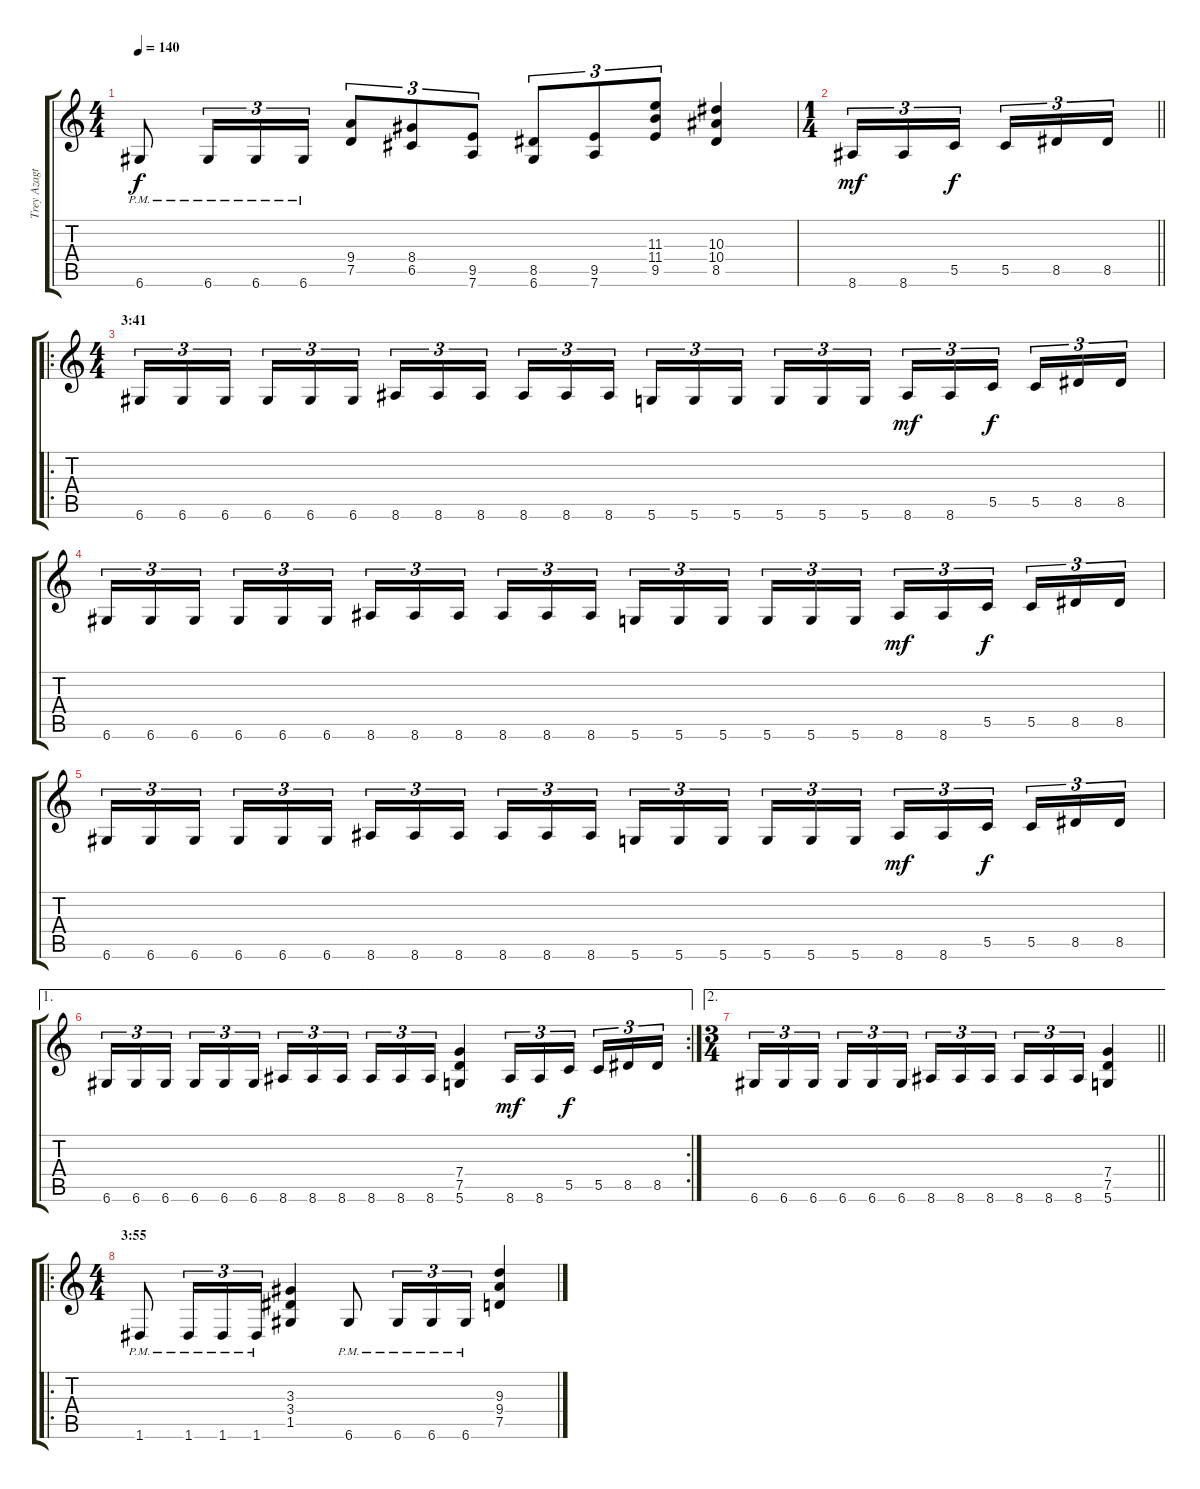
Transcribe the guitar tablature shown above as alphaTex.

\track ("Trey Azagthoth 2" "Trey Azagt") {instrument distortionguitar}
\staff {score tabs}
\tuning (D4 A3 F3 C3 G2 D2) {hide}
\ts (4 4)
\tempo 140
\clef g2
\ks c
6.6{pm}.8{dy f} 6.6{pm}.16{tu (3 2)} 6.6{pm}.16{tu (3 2)} 6.6{pm}.16{tu (3 2)} (9.4 7.5).8{tu (3 2)} (8.4 6.5).8{tu (3 2)} (9.5 7.6).8{tu (3 2)} (8.5 6.6).8{tu (3 2)} (9.5 7.6).8{tu (3 2)} (11.3 11.4 9.5).8{tu (3 2)} (10.3 10.4 8.5).4 |
\ts (1 4)
\barLineRight lightlight
8.6.16{tu (3 2) dy mf} 8.6.16{tu (3 2)} 5.5.16{tu (3 2) dy f beam splitsecondary} 5.5.16{tu (3 2)} 8.5.16{tu (3 2)} 8.5.16{tu (3 2)} |
\ro
\ts (4 4)
\section ("" "3:41")
6.6.16{tu (3 2)} 6.6.16{tu (3 2)} 6.6.16{tu (3 2) beam splitsecondary} 6.6.16{tu (3 2)} 6.6.16{tu (3 2)} 6.6.16{tu (3 2)} 8.6.16{tu (3 2)} 8.6.16{tu (3 2)} 8.6.16{tu (3 2) beam splitsecondary} 8.6.16{tu (3 2)} 8.6.16{tu (3 2)} 8.6.16{tu (3 2)} 5.6.16{tu (3 2)} 5.6.16{tu (3 2)} 5.6.16{tu (3 2) beam splitsecondary} 5.6.16{tu (3 2)} 5.6.16{tu (3 2)} 5.6.16{tu (3 2)} 8.6.16{tu (3 2) dy mf} 8.6.16{tu (3 2)} 5.5.16{tu (3 2) dy f beam splitsecondary} 5.5.16{tu (3 2)} 8.5.16{tu (3 2)} 8.5.16{tu (3 2)} |
6.6.16{tu (3 2)} 6.6.16{tu (3 2)} 6.6.16{tu (3 2) beam splitsecondary} 6.6.16{tu (3 2)} 6.6.16{tu (3 2)} 6.6.16{tu (3 2)} 8.6.16{tu (3 2)} 8.6.16{tu (3 2)} 8.6.16{tu (3 2) beam splitsecondary} 8.6.16{tu (3 2)} 8.6.16{tu (3 2)} 8.6.16{tu (3 2)} 5.6.16{tu (3 2)} 5.6.16{tu (3 2)} 5.6.16{tu (3 2) beam splitsecondary} 5.6.16{tu (3 2)} 5.6.16{tu (3 2)} 5.6.16{tu (3 2)} 8.6.16{tu (3 2) dy mf} 8.6.16{tu (3 2)} 5.5.16{tu (3 2) dy f beam splitsecondary} 5.5.16{tu (3 2)} 8.5.16{tu (3 2)} 8.5.16{tu (3 2)} |
6.6.16{tu (3 2)} 6.6.16{tu (3 2)} 6.6.16{tu (3 2) beam splitsecondary} 6.6.16{tu (3 2)} 6.6.16{tu (3 2)} 6.6.16{tu (3 2)} 8.6.16{tu (3 2)} 8.6.16{tu (3 2)} 8.6.16{tu (3 2) beam splitsecondary} 8.6.16{tu (3 2)} 8.6.16{tu (3 2)} 8.6.16{tu (3 2)} 5.6.16{tu (3 2)} 5.6.16{tu (3 2)} 5.6.16{tu (3 2) beam splitsecondary} 5.6.16{tu (3 2)} 5.6.16{tu (3 2)} 5.6.16{tu (3 2)} 8.6.16{tu (3 2) dy mf} 8.6.16{tu (3 2)} 5.5.16{tu (3 2) dy f beam splitsecondary} 5.5.16{tu (3 2)} 8.5.16{tu (3 2)} 8.5.16{tu (3 2)} |
\ae 1
\rc 2
6.6.16{tu (3 2)} 6.6.16{tu (3 2)} 6.6.16{tu (3 2) beam splitsecondary} 6.6.16{tu (3 2)} 6.6.16{tu (3 2)} 6.6.16{tu (3 2)} 8.6.16{tu (3 2)} 8.6.16{tu (3 2)} 8.6.16{tu (3 2) beam splitsecondary} 8.6.16{tu (3 2)} 8.6.16{tu (3 2)} 8.6.16{tu (3 2)} (7.4 7.5 5.6).4 8.6.16{tu (3 2) dy mf} 8.6.16{tu (3 2)} 5.5.16{tu (3 2) dy f beam splitsecondary} 5.5.16{tu (3 2)} 8.5.16{tu (3 2)} 8.5.16{tu (3 2)} |
\ae 2
\ts (3 4)
\barLineRight lightlight
6.6.16{tu (3 2)} 6.6.16{tu (3 2)} 6.6.16{tu (3 2) beam splitsecondary} 6.6.16{tu (3 2)} 6.6.16{tu (3 2)} 6.6.16{tu (3 2)} 8.6.16{tu (3 2)} 8.6.16{tu (3 2)} 8.6.16{tu (3 2) beam splitsecondary} 8.6.16{tu (3 2)} 8.6.16{tu (3 2)} 8.6.16{tu (3 2)} (7.4 7.5 5.6).4 |
\ro
\ts (4 4)
\section ("" "3:55")
1.6{pm}.8 1.6{pm}.16{tu (3 2)} 1.6{pm}.16{tu (3 2)} 1.6{pm}.16{tu (3 2)} (3.3 3.4 1.5).4 6.6{pm}.8 6.6{pm}.16{tu (3 2)} 6.6{pm}.16{tu (3 2)} 6.6{pm}.16{tu (3 2)} (9.3 9.4 7.5).4
